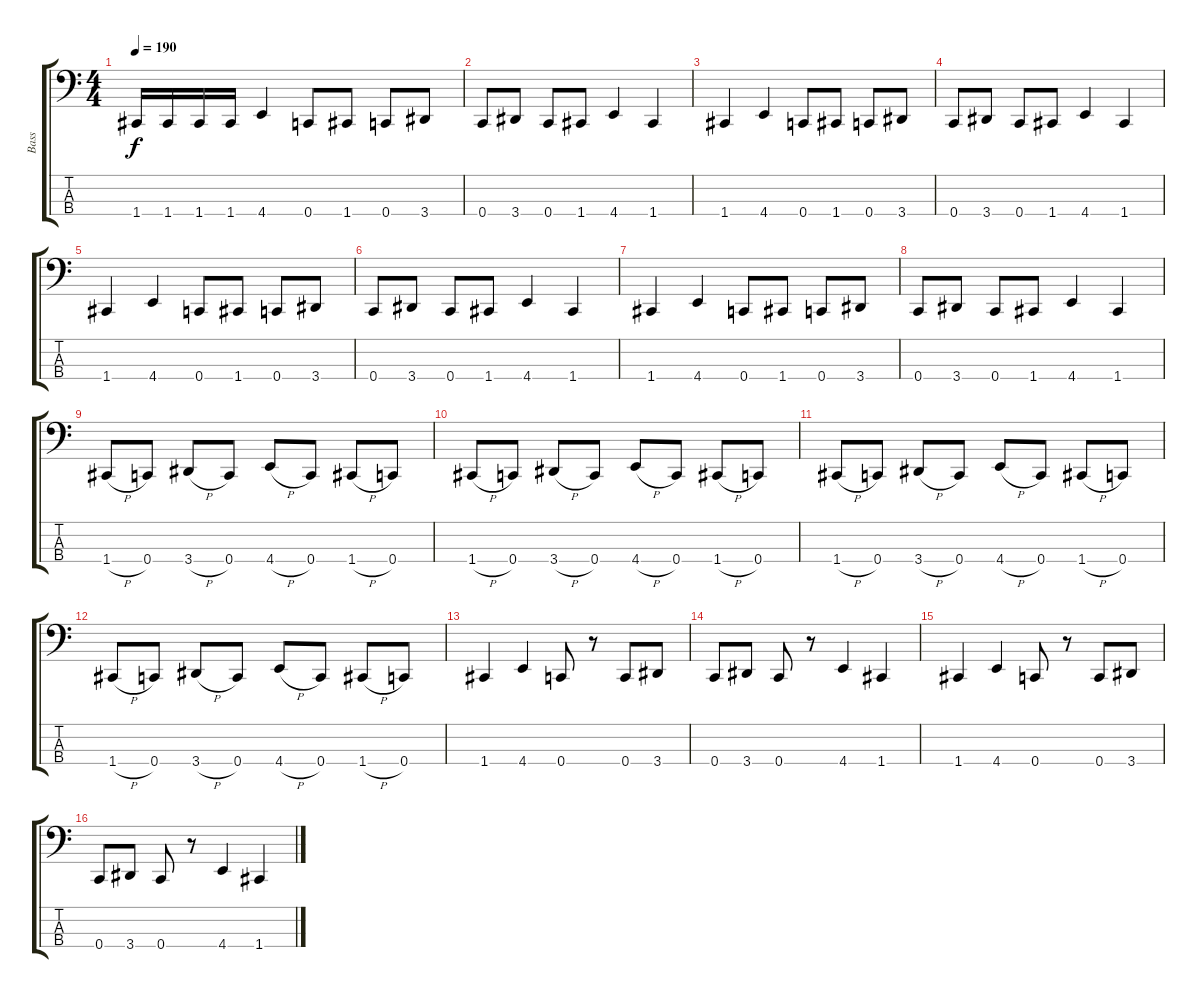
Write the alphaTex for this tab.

\track ("Bass" "Bass") {instrument electricbasspick}
\staff {score tabs}
\tuning (F2 C2 G1 C1) {hide}
\ts (4 4)
\tempo 190
\clef f4
\ks c
1.4.16{dy f} 1.4.16 1.4.16 1.4.16 4.4.4 0.4.8 1.4.8 0.4.8 3.4.8 |
0.4.8 3.4.8 0.4.8 1.4.8 4.4.4 1.4.4 |
1.4.4 4.4.4 0.4.8 1.4.8 0.4.8 3.4.8 |
0.4.8 3.4.8 0.4.8 1.4.8 4.4.4 1.4.4 |
1.4.4 4.4.4 0.4.8 1.4.8 0.4.8 3.4.8 |
0.4.8 3.4.8 0.4.8 1.4.8 4.4.4 1.4.4 |
1.4.4 4.4.4 0.4.8 1.4.8 0.4.8 3.4.8 |
0.4.8 3.4.8 0.4.8 1.4.8 4.4.4 1.4.4 |
1.4{h}.8 0.4.8 3.4{h}.8 0.4.8 4.4{h}.8 0.4.8 1.4{h}.8 0.4.8 |
1.4{h}.8 0.4.8 3.4{h}.8 0.4.8 4.4{h}.8 0.4.8 1.4{h}.8 0.4.8 |
1.4{h}.8 0.4.8 3.4{h}.8 0.4.8 4.4{h}.8 0.4.8 1.4{h}.8 0.4.8 |
1.4{h}.8 0.4.8 3.4{h}.8 0.4.8 4.4{h}.8 0.4.8 1.4{h}.8 0.4.8 |
1.4.4 4.4.4 0.4.8 r.8 0.4.8 3.4.8 |
0.4.8 3.4.8 0.4.8 r.8 4.4.4 1.4.4 |
1.4.4 4.4.4 0.4.8 r.8 0.4.8 3.4.8 |
0.4.8 3.4.8 0.4.8 r.8 4.4.4 1.4.4
